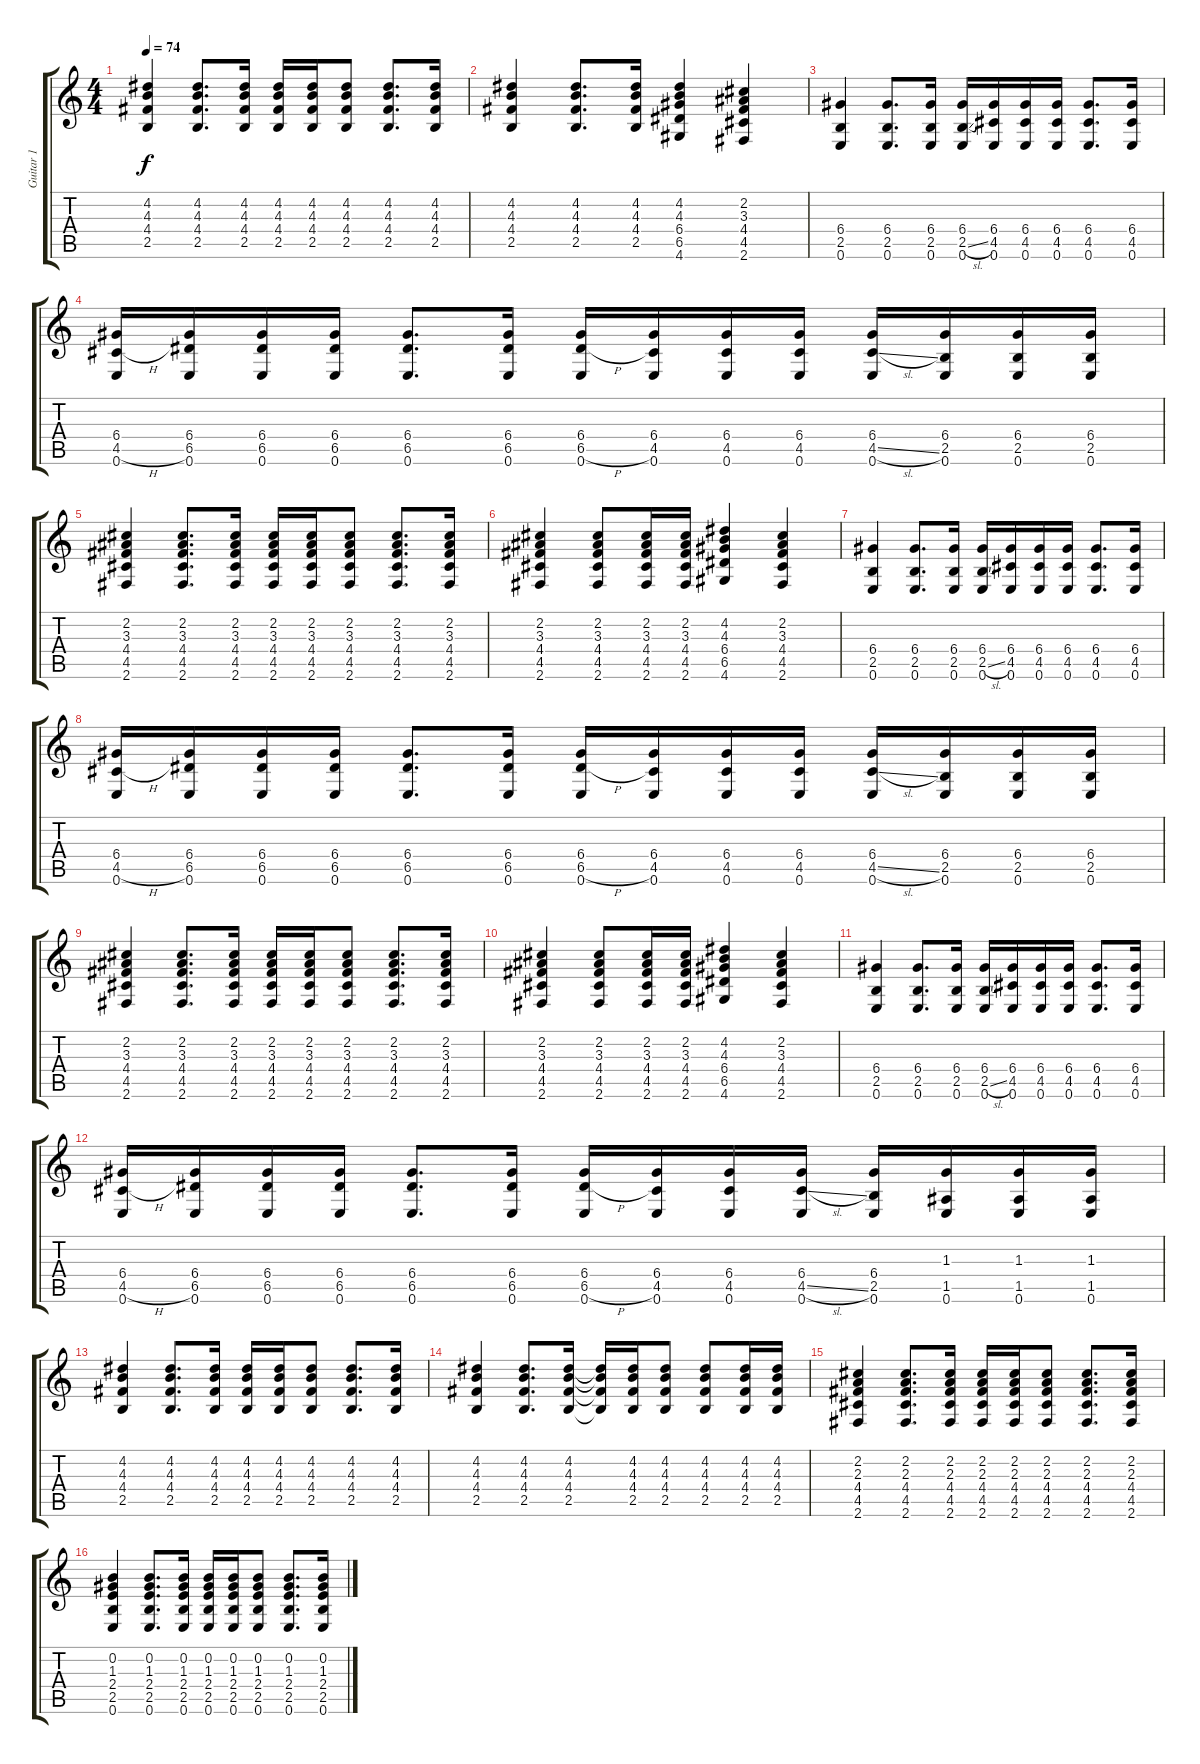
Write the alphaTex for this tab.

\track ("Guitar 1" "Guitar 1") {instrument acousticguitarsteel}
\staff {score tabs}
\tuning (E4 B3 G3 D3 A2 E2) {hide}
\ts (4 4)
\tempo 74
\clef g2
\ks c
(4.2 4.3 4.4 2.5).4{dy f} (4.2 4.3 4.4 2.5).8{d} (4.2 4.3 4.4 2.5).16 (4.2 4.3 4.4 2.5).16 (4.2 4.3 4.4 2.5).16 (4.2 4.3 4.4 2.5).8 (4.2 4.3 4.4 2.5).8{d} (4.2 4.3 4.4 2.5).16 |
(4.2 4.3 4.4 2.5).4 (4.2 4.3 4.4 2.5).8{d} (4.2 4.3 4.4 2.5).16 (4.2 4.3 6.4 6.5 4.6).4 (2.2 3.3 4.4 4.5 2.6).4 |
(6.4 2.5 0.6).4 (6.4 2.5 0.6).8{d} (6.4 2.5 0.6).16 (6.4 2.5{sl} 0.6).16 (6.4 4.5 0.6).16 (6.4 4.5 0.6).16 (6.4 4.5 0.6).16 (6.4 4.5 0.6).8{d} (6.4 4.5 0.6).16 |
(6.4 4.5{h} 0.6).16 (6.4 6.5 0.6).16 (6.4 6.5 0.6).16 (6.4 6.5 0.6).16 (6.4 6.5 0.6).8{d} (6.4 6.5 0.6).16 (6.4 6.5{h} 0.6).16 (6.4 4.5 0.6).16 (6.4 4.5 0.6).16 (6.4 4.5 0.6).16 (6.4 4.5{sl} 0.6).16 (6.4 2.5 0.6).16 (6.4 2.5 0.6).16 (6.4 2.5 0.6).16 |
(2.2 3.3 4.4 4.5 2.6).4 (2.2 3.3 4.4 4.5 2.6).8{d} (2.2 3.3 4.4 4.5 2.6).16 (2.2 3.3 4.4 4.5 2.6).16 (2.2 3.3 4.4 4.5 2.6).16 (2.2 3.3 4.4 4.5 2.6).8 (2.2 3.3 4.4 4.5 2.6).8{d} (2.2 3.3 4.4 4.5 2.6).16 |
(2.2 3.3 4.4 4.5 2.6).4 (2.2 3.3 4.4 4.5 2.6).8 (2.2 3.3 4.4 4.5 2.6).16 (2.2 3.3 4.4 4.5 2.6).16 (4.2 4.3 6.4 6.5 4.6).4 (2.2 3.3 4.4 4.5 2.6).4 |
(6.4 2.5 0.6).4 (6.4 2.5 0.6).8{d} (6.4 2.5 0.6).16 (6.4 2.5{sl} 0.6).16 (6.4 4.5 0.6).16 (6.4 4.5 0.6).16 (6.4 4.5 0.6).16 (6.4 4.5 0.6).8{d} (6.4 4.5 0.6).16 |
(6.4 4.5{h} 0.6).16 (6.4 6.5 0.6).16 (6.4 6.5 0.6).16 (6.4 6.5 0.6).16 (6.4 6.5 0.6).8{d} (6.4 6.5 0.6).16 (6.4 6.5{h} 0.6).16 (6.4 4.5 0.6).16 (6.4 4.5 0.6).16 (6.4 4.5 0.6).16 (6.4 4.5{sl} 0.6).16 (6.4 2.5 0.6).16 (6.4 2.5 0.6).16 (6.4 2.5 0.6).16 |
(2.2 3.3 4.4 4.5 2.6).4 (2.2 3.3 4.4 4.5 2.6).8{d} (2.2 3.3 4.4 4.5 2.6).16 (2.2 3.3 4.4 4.5 2.6).16 (2.2 3.3 4.4 4.5 2.6).16 (2.2 3.3 4.4 4.5 2.6).8 (2.2 3.3 4.4 4.5 2.6).8{d} (2.2 3.3 4.4 4.5 2.6).16 |
(2.2 3.3 4.4 4.5 2.6).4 (2.2 3.3 4.4 4.5 2.6).8 (2.2 3.3 4.4 4.5 2.6).16 (2.2 3.3 4.4 4.5 2.6).16 (4.2 4.3 6.4 6.5 4.6).4 (2.2 3.3 4.4 4.5 2.6).4 |
(6.4 2.5 0.6).4 (6.4 2.5 0.6).8{d} (6.4 2.5 0.6).16 (6.4 2.5{sl} 0.6).16 (6.4 4.5 0.6).16 (6.4 4.5 0.6).16 (6.4 4.5 0.6).16 (6.4 4.5 0.6).8{d} (6.4 4.5 0.6).16 |
(6.4 4.5{h} 0.6).16 (6.4 6.5 0.6).16 (6.4 6.5 0.6).16 (6.4 6.5 0.6).16 (6.4 6.5 0.6).8{d} (6.4 6.5 0.6).16 (6.4 6.5{h} 0.6).16 (6.4 4.5 0.6).16 (6.4 4.5 0.6).16 (6.4 4.5{sl} 0.6).16 (6.4 2.5 0.6).16 (1.3 1.5 0.6).16 (1.3 1.5 0.6).16 (1.3 1.5 0.6).16 |
(4.2 4.3 4.4 2.5).4 (4.2 4.3 4.4 2.5).8{d} (4.2 4.3 4.4 2.5).16 (4.2 4.3 4.4 2.5).16 (4.2 4.3 4.4 2.5).16 (4.2 4.3 4.4 2.5).8 (4.2 4.3 4.4 2.5).8{d} (4.2 4.3 4.4 2.5).16 |
(4.2 4.3 4.4 2.5).4 (4.2 4.3 4.4 2.5).8{d} (4.2 4.3 4.4 2.5).16 (4.2{t} 4.3{t} 4.4{t} 2.5{t}).16 (4.2 4.3 4.4 2.5).16 (4.2 4.3 4.4 2.5).8 (4.2 4.3 4.4 2.5).8 (4.2 4.3 4.4 2.5).16 (4.2 4.3 4.4 2.5).16 |
(2.2 2.3 4.4 4.5 2.6).4 (2.2 2.3 4.4 4.5 2.6).8{d} (2.2 2.3 4.4 4.5 2.6).16 (2.2 2.3 4.4 4.5 2.6).16 (2.2 2.3 4.4 4.5 2.6).16 (2.2 2.3 4.4 4.5 2.6).8 (2.2 2.3 4.4 4.5 2.6).8{d} (2.2 2.3 4.4 4.5 2.6).16 |
(0.2 1.3 2.4 2.5 0.6).4 (0.2 1.3 2.4 2.5 0.6).8{d} (0.2 1.3 2.4 2.5 0.6).16 (0.2 1.3 2.4 2.5 0.6).16 (0.2 1.3 2.4 2.5 0.6).16 (0.2 1.3 2.4 2.5 0.6).8 (0.2 1.3 2.4 2.5 0.6).8{d} (0.2 1.3 2.4 2.5 0.6).16
